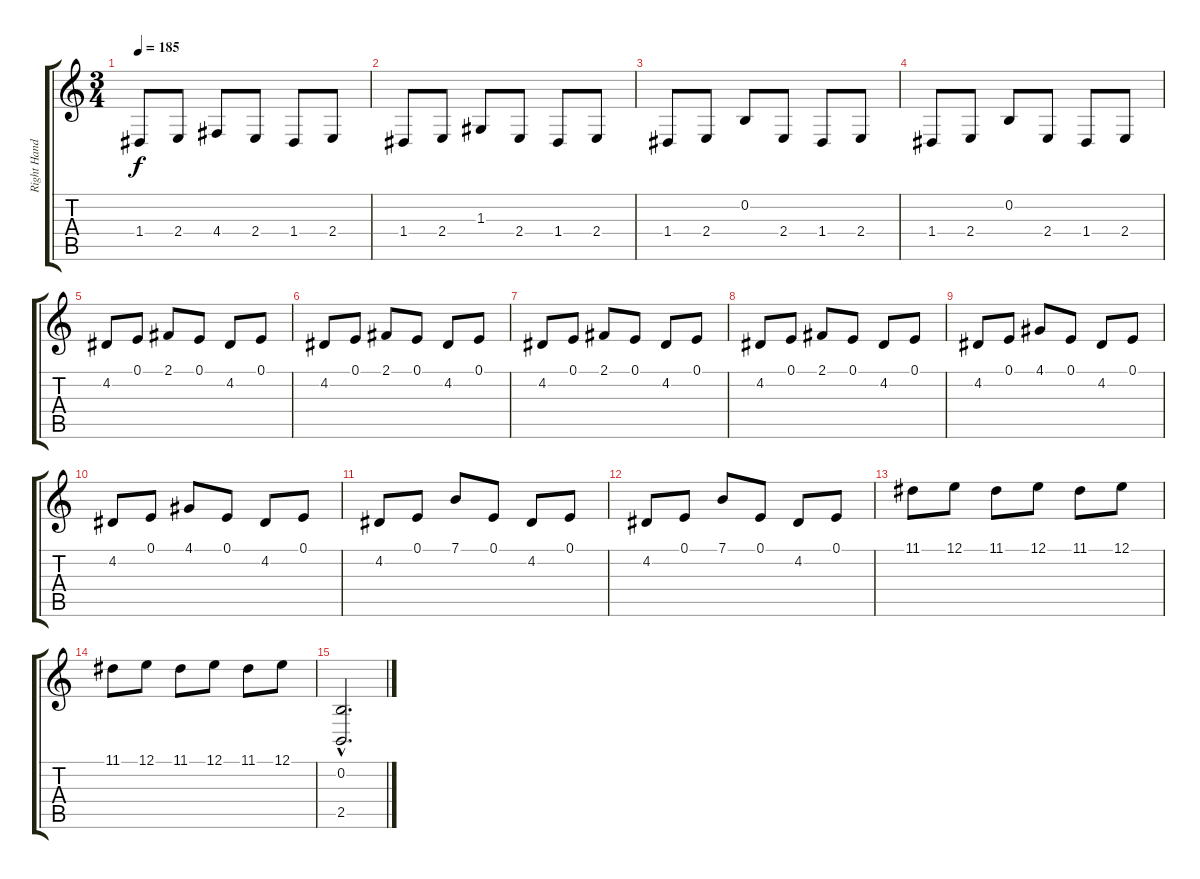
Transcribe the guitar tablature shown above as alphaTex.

\track ("Right Hand" "Right Hand") {instrument acousticgrandpiano}
\staff {score tabs}
\tuning (E4 B3 G3 D3 A2 E2) {hide}
\ts (3 4)
\tempo 185
\clef g2
\ks c
1.4.8{dy f} 2.4.8 4.4.8 2.4.8 1.4.8 2.4.8 |
1.4.8 2.4.8 1.3.8 2.4.8 1.4.8 2.4.8 |
1.4.8 2.4.8 0.2.8 2.4.8 1.4.8 2.4.8 |
1.4.8 2.4.8 0.2.8 2.4.8 1.4.8 2.4.8 |
4.2.8 0.1.8 2.1.8 0.1.8 4.2.8 0.1.8 |
4.2.8 0.1.8 2.1.8 0.1.8 4.2.8 0.1.8 |
4.2.8 0.1.8 2.1.8 0.1.8 4.2.8 0.1.8 |
4.2.8 0.1.8 2.1.8 0.1.8 4.2.8 0.1.8 |
4.2.8 0.1.8 4.1.8 0.1.8 4.2.8 0.1.8 |
4.2.8 0.1.8 4.1.8 0.1.8 4.2.8 0.1.8 |
4.2.8 0.1.8 7.1.8 0.1.8 4.2.8 0.1.8 |
4.2.8 0.1.8 7.1.8 0.1.8 4.2.8 0.1.8 |
11.1.8 12.1.8 11.1.8 12.1.8 11.1.8 12.1.8 |
11.1.8 12.1.8 11.1.8 12.1.8 11.1.8 12.1.8 |
(0.2{hac} 2.5{hac}).2{d}
